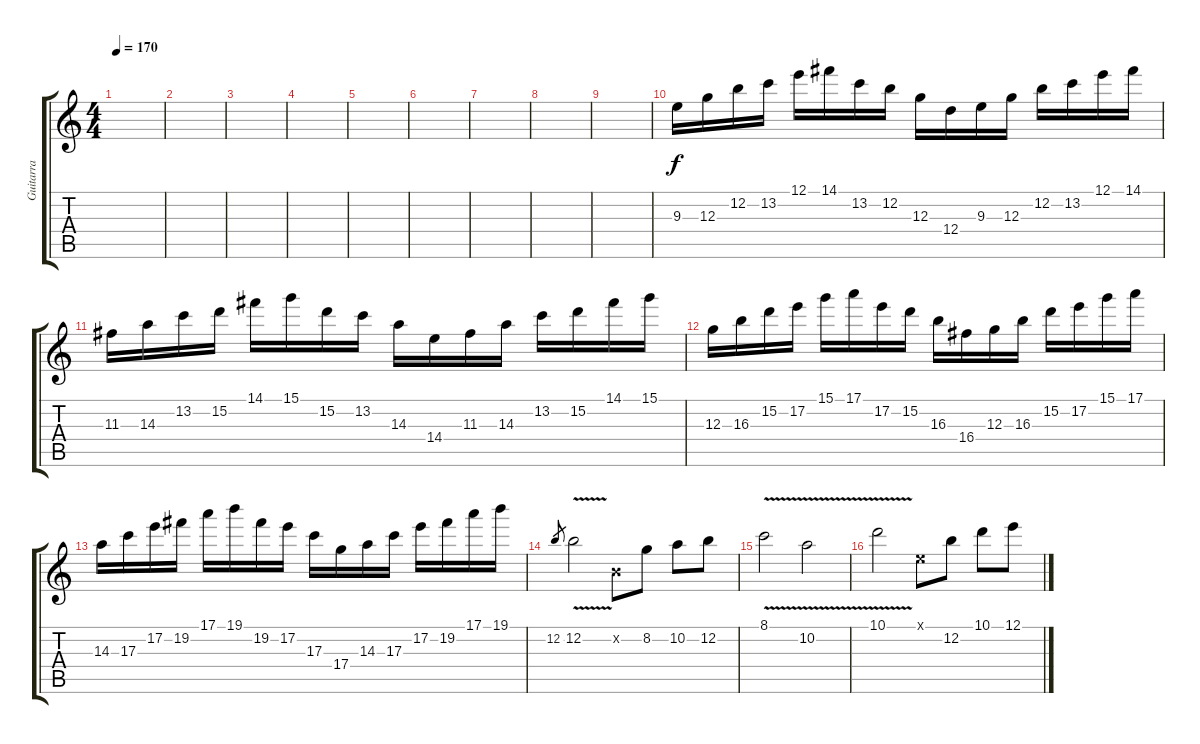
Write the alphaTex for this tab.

\track ("Guitarra" "Guitarra") {instrument distortionguitar}
\staff {score tabs}
\tuning (E4 B3 G3 D3 A2 E2) {hide}
\ts (4 4)
\tempo 170
\clef g2
\ks c
|
|
|
|
|
|
|
|
|
9.3.16 12.3.16 12.2.16 13.2.16 12.1.16 14.1.16 13.2.16 12.2.16 12.3.16 12.4.16 9.3.16 12.3.16 12.2.16 13.2.16 12.1.16 14.1.16 |
11.3.16 14.3.16 13.2.16 15.2.16 14.1.16 15.1.16 15.2.16 13.2.16 14.3.16 14.4.16 11.3.16 14.3.16 13.2.16 15.2.16 14.1.16 15.1.16 |
12.3.16 16.3.16 15.2.16 17.2.16 15.1.16 17.1.16 17.2.16 15.2.16 16.3.16 16.4.16 12.3.16 16.3.16 15.2.16 17.2.16 15.1.16 17.1.16 |
14.3.16 17.3.16 17.2.16 19.2.16 17.1.16 19.1.16 19.2.16 17.2.16 17.3.16 17.4.16 14.3.16 17.3.16 17.2.16 19.2.16 17.1.16 19.1.16 |
12.2.8{gr} 12.2{v}.2 0.2{x}.8 8.2.8 10.2.8 12.2.8 |
8.1{v}.2 10.2{v}.2 |
10.1{v}.2 0.1{x}.8 12.2.8 10.1.8 12.1.8
